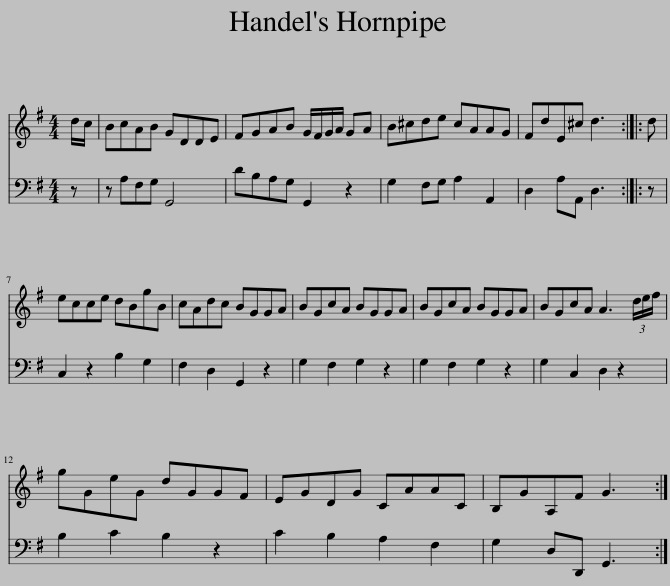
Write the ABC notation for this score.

X:1
%%score 1 2
L:1/8
M:4/4
I:linebreak $
K:G
V:1 treble
V:2 bass
V:1
 d/c/ | BcAB GDDE | FGAB G/F/G/A/ GA | B^cde cAAG | FdE^c d3 :: %5
 d |$ ecce dBgB | cAdc BGGA | BGcA BGGA | BGcA BGGA | %10
 BGcA A3 (3d/e/f/ |$ gGeG dGGF | EGDG CAAC | B,GA,F G3 :| %14
V:2
 z | z A,F,G, G,,4 | DB,A,G, G,,2 z2 | G,2 F,G, A,2 A,,2 | D,2 A,A,, D,3 :: %5
 z |$ C,2 z2 B,2 G,2 | F,2 D,2 G,,2 z2 | G,2 F,2 G,2 z2 | G,2 F,2 G,2 z2 | %10
 G,2 C,2 D,2 z2 |$ B,2 C2 B,2 z2 | C2 B,2 A,2 F,2 | G,2 D,D,, G,,3 :| %14
